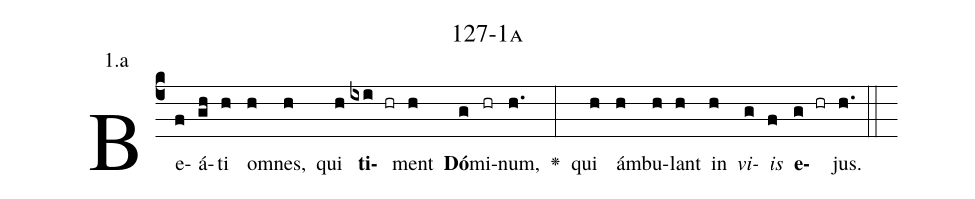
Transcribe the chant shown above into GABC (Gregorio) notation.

name: 127-1a;
annotation: 1.a;
%%
(c4)Be(f)á(gh)ti(h) om(h)nes,(h) qui(h) <b>ti</b>(ixi hr)ment(h) <b>Dó</b>(g)mi(hr)num,(h.) <v>\greheightstar</v>(:) qui(h) ám(h)bu(h)lant(h) in(h) <i>vi</i>(g)<i>is</i>(f) <b>e</b>(g hr)jus.(h.) (::)


%E(h) u(h) o(g) u(f) a(g) e.(h.) (::)
